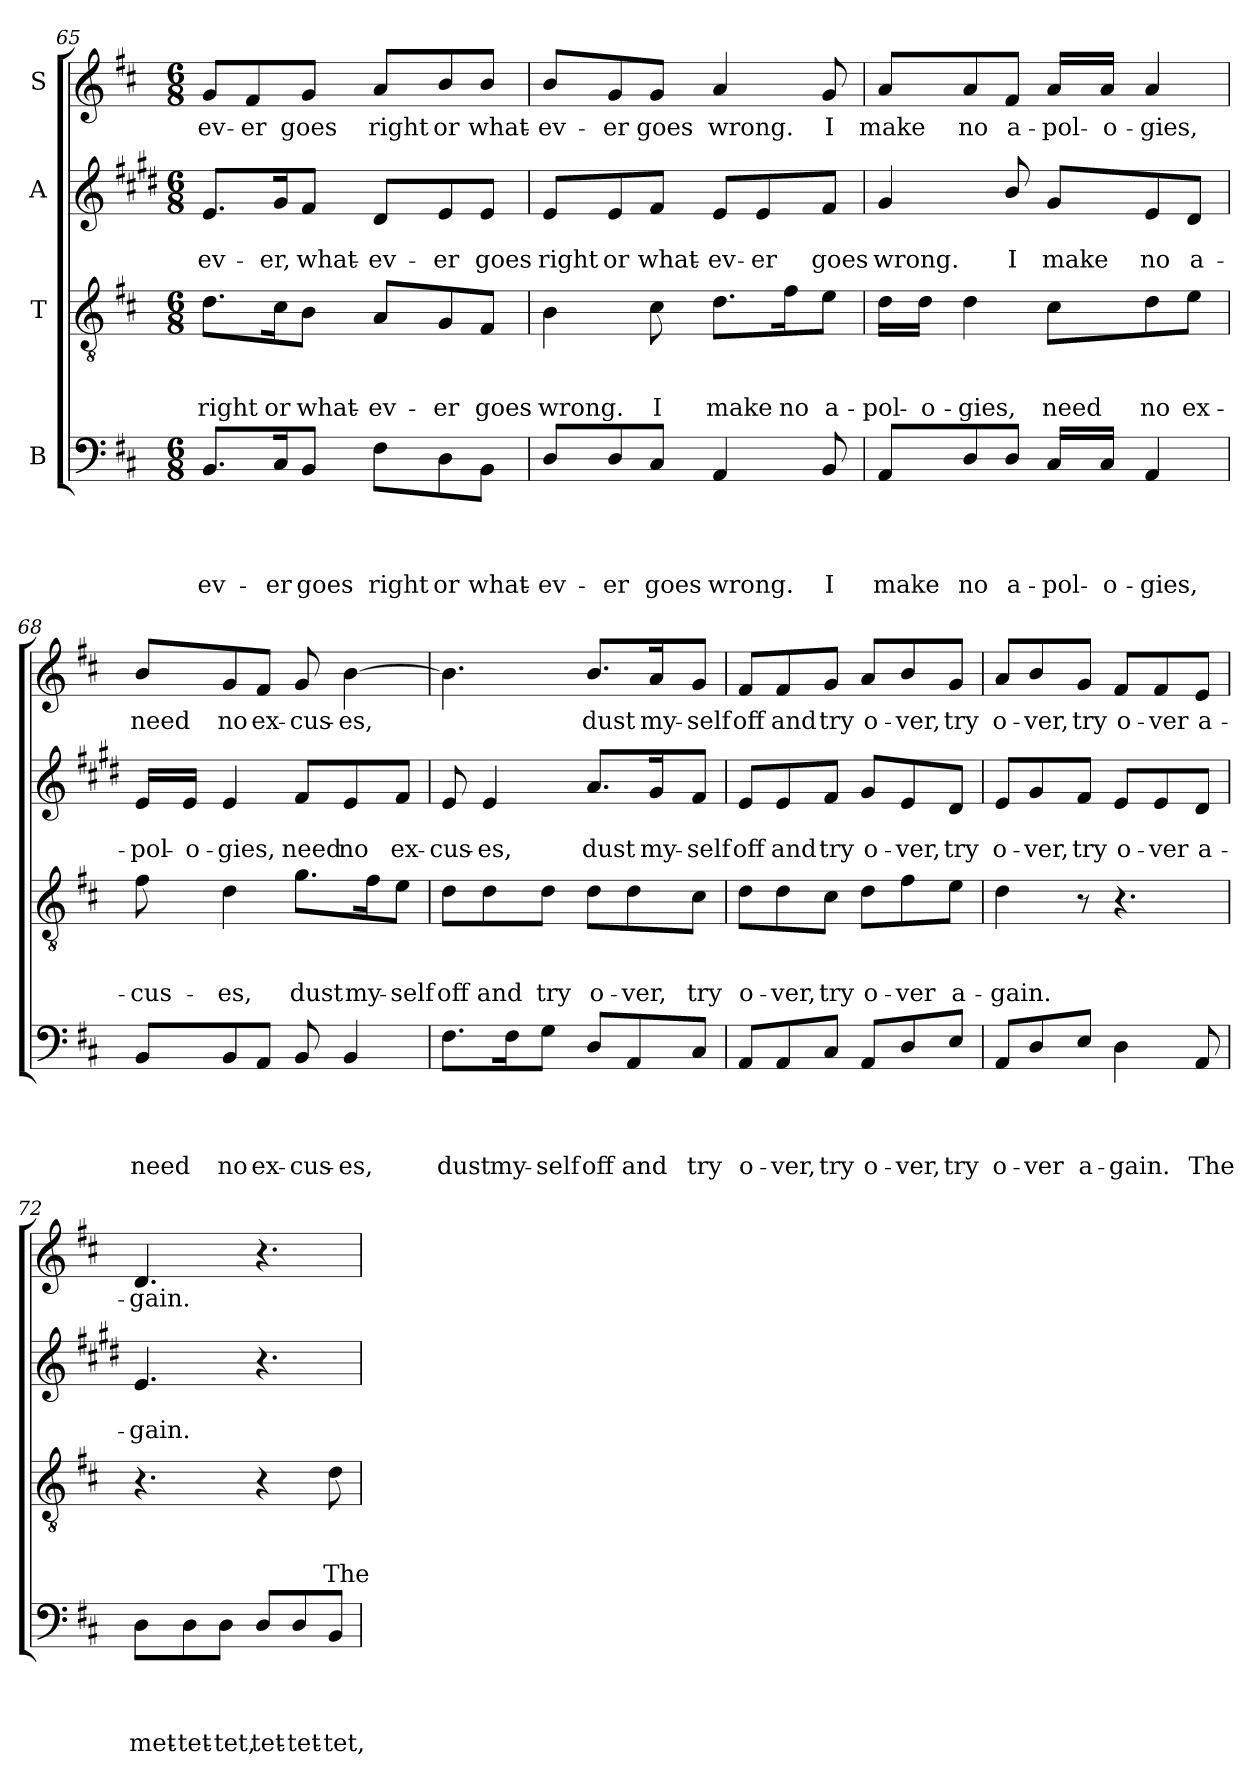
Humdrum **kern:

**kern	**text	**text	**text	**text	**kern	**text	**text	**text	**kern	**text	**text	**kern	**text
*part4	*part4	*part4	*part4	*part4	*part3	*part3	*part3	*part3	*part2	*part2	*part2	*part1	*part1
*staff4	*staff4	*staff4	*staff4	*staff4	*staff3	*staff3	*staff3	*staff3	*staff2	*staff2	*staff2	*staff1	*staff1
*I"B	*	*	*	*	*I"T	*	*	*	*I"A	*	*	*I"S	*
*clefF4	*	*	*	*	*clefGv2	*	*	*	*clefG2	*	*	*clefG2	*
*	*	*	*	*	*	*	*	*	*ITrd1c2	*	*	*	*
*k[f#c#]	*	*	*	*	*k[f#c#]	*	*	*	*k[f#c#]	*	*	*k[f#c#]	*
*D:	*	*	*	*	*D:	*	*	*	*D:	*	*	*D:	*
*M6/8	*	*	*	*	*M6/8	*	*	*	*M6/8	*	*	*M6/8	*
=65	=65	=65	=65	=65	=65	=65	=65	=65	=65	=65	=65	=65	=65
!	!	!	!	!LO:LY:b	!	!	!	!LO:LY:b	!	!	!LO:LY:b	!	!LO:LY:b
8.BB/L	.	.	.	-ev-	8.d\L	.	.	right	8.d/L	.	-ev-	8g/L	-ev-
!	!	!	!	!	!	!	!	!	!	!	!	!	!LO:LY:b
.	.	.	.	.	.	.	.	.	.	.	.	8f#/	-er
!	!	!	!	!LO:LY:b	!	!	!	!LO:LY:b	!	!	!LO:LY:b	!	!
16C#/k	.	.	.	-er	16c#\k	.	.	or	16f#/k	.	-er,	.	.
!	!	!	!	!LO:LY:b	!	!	!	!LO:LY:b	!	!	!LO:LY:b	!	!LO:LY:b
8BB/J	.	.	.	goes	8B\J	.	.	what-	8e/J	.	what-	8g/J	goes
!	!	!	!	!LO:LY:b	!	!	!	!LO:LY:b	!	!	!LO:LY:b	!	!LO:LY:b
8F#\L	.	.	.	right	8A/L	.	.	-ev-	8c#/L	.	-ev-	8a/L	right
!	!	!	!	!LO:LY:b	!	!	!	!LO:LY:b	!	!	!LO:LY:b	!	!LO:LY:b
8D\	.	.	.	or	8G/	.	.	-er	8d/	.	-er	8b/	or
!	!	!	!	!LO:LY:b	!	!	!	!LO:LY:b	!	!	!LO:LY:b	!	!LO:LY:b
8BB\J	.	.	.	what-	8F#/J	.	.	goes	8d/J	.	goes	8b/J	what-
=66	=66	=66	=66	=66	=66	=66	=66	=66	=66	=66	=66	=66	=66
!	!	!	!	!LO:LY:b	!	!	!	!LO:LY:b	!	!	!LO:LY:b	!	!LO:LY:b
8D/L	.	.	.	-ev-	4B\	.	.	wrong.	8d/L	.	right	8b/L	-ev-
!	!	!	!	!LO:LY:b	!	!	!	!	!	!	!LO:LY:b	!	!LO:LY:b
8D/	.	.	.	-er	.	.	.	.	8d/	.	or	8g/	-er
!	!	!	!	!LO:LY:b	!	!	!	!LO:LY:b	!	!	!LO:LY:b	!	!LO:LY:b
8C#/J	.	.	.	goes	8c#\	.	.	I	8e/J	.	what-	8g/J	goes
!	!	!	!	!LO:LY:b	!	!	!	!LO:LY:b	!	!	!LO:LY:b	!	!LO:LY:b
4AA/	.	.	.	wrong.	8.d\L	.	.	make	8d/L	.	-ev-	4a/	wrong.
!	!	!	!	!	!	!	!	!	!	!	!LO:LY:b	!	!
.	.	.	.	.	.	.	.	.	8d/	.	-er	.	.
!	!	!	!	!	!	!	!	!LO:LY:b	!	!	!	!	!
.	.	.	.	.	16f#\k	.	.	no	.	.	.	.	.
!	!	!	!	!LO:LY:b	!	!	!	!LO:LY:b	!	!	!LO:LY:b	!	!LO:LY:b
8BB/	.	.	.	I	8e\J	.	.	a-	8e/J	.	goes	8g/	I
=67	=67	=67	=67	=67	=67	=67	=67	=67	=67	=67	=67	=67	=67
!	!	!	!	!LO:LY:b	!	!	!	!LO:LY:b	!	!	!LO:LY:b	!	!LO:LY:b
8AA/L	.	.	.	make	16d\LL	.	.	-pol-	4f#/	.	wrong.	8a/L	make
!	!	!	!	!	!	!	!	!LO:LY:b	!	!	!	!	!
.	.	.	.	.	16d\JJ	.	.	-o-	.	.	.	.	.
!	!	!	!	!LO:LY:b	!	!	!	!LO:LY:b	!	!	!	!	!LO:LY:b
8D/	.	.	.	no	4d\	.	.	-gies,	.	.	.	8a/	no
!	!	!	!	!LO:LY:b	!	!	!	!	!	!	!LO:LY:b	!	!LO:LY:b
8D/J	.	.	.	a-	.	.	.	.	8a/	.	I	8f#/J	a-
!	!	!	!	!LO:LY:b	!	!	!	!LO:LY:b	!	!	!LO:LY:b	!	!LO:LY:b
16C#/LL	.	.	.	-pol-	8c#\L	.	.	need	8f#/L	.	make	16a/LL	-pol-
!	!	!	!	!LO:LY:b	!	!	!	!	!	!	!	!	!LO:LY:b
16C#/JJ	.	.	.	-o-	.	.	.	.	.	.	.	16a/JJ	-o-
!	!	!	!	!LO:LY:b	!	!	!	!LO:LY:b	!	!	!LO:LY:b	!	!LO:LY:b
4AA/	.	.	.	-gies,	8d\	.	.	no	8d/	.	no	4a/	-gies,
!	!	!	!	!	!	!	!	!LO:LY:b	!	!	!LO:LY:b	!	!
.	.	.	.	.	8e\J	.	.	ex-	8c#/J	.	a-	.	.
!!LO:LB:g=z
=68	=68	=68	=68	=68	=68	=68	=68	=68	=68	=68	=68	=68	=68
!	!	!	!	!LO:LY:b	!	!	!	!LO:LY:b	!	!	!LO:LY:b	!	!LO:LY:b
8BB/L	.	.	.	need	8f#\	.	.	-cus-	16d/LL	.	-pol-	8b/L	need
!	!	!	!	!	!	!	!	!	!	!	!LO:LY:b	!	!
.	.	.	.	.	.	.	.	.	16d/JJ	.	-o-	.	.
!	!	!	!	!LO:LY:b	!	!	!	!LO:LY:b	!	!	!LO:LY:b	!	!LO:LY:b
8BB/	.	.	.	no	4d\	.	.	-es,	4d/	.	-gies,	8g/	no
!	!	!	!	!LO:LY:b	!	!	!	!	!	!	!	!	!LO:LY:b
8AA/J	.	.	.	ex-	.	.	.	.	.	.	.	8f#/J	ex-
!	!	!	!	!LO:LY:b	!	!	!	!LO:LY:b	!	!	!LO:LY:b	!	!LO:LY:b
8BB/	.	.	.	-cus-	8.g\L	.	.	dust	8e/L	.	need	8g/	-cus-
!	!	!	!	!LO:LY:b	!	!	!	!	!	!	!LO:LY:b	!	!LO:LY:b
4BB/	.	.	.	-es,	.	.	.	.	8d/	.	no	[4b\	-es,
!	!	!	!	!	!	!	!	!LO:LY:b	!	!	!	!	!
.	.	.	.	.	16f#\k	.	.	my-	.	.	.	.	.
!	!	!	!	!	!	!	!	!LO:LY:b	!	!	!LO:LY:b	!	!
.	.	.	.	.	8e\J	.	.	-self	8e/J	.	ex-	.	.
=69	=69	=69	=69	=69	=69	=69	=69	=69	=69	=69	=69	=69	=69
!	!	!	!	!LO:LY:b	!	!	!	!LO:LY:b	!	!	!LO:LY:b	!	!
8.F#\L	.	.	.	dust	8d\L	.	.	off	8d/	.	-cus-	4.b\]	.
!	!	!	!	!	!	!	!	!LO:LY:b	!	!	!LO:LY:b	!	!
.	.	.	.	.	8d\	.	.	and	4d/	.	-es,	.	.
!	!	!	!	!LO:LY:b	!	!	!	!	!	!	!	!	!
16F#\k	.	.	.	my-	.	.	.	.	.	.	.	.	.
!	!	!	!	!LO:LY:b	!	!	!	!LO:LY:b	!	!	!	!	!
8G\J	.	.	.	-self	8d\J	.	.	try	.	.	.	.	.
!	!	!	!	!LO:LY:b	!	!	!	!LO:LY:b	!	!	!LO:LY:b	!	!LO:LY:b
8D/L	.	.	.	off	8d\L	.	.	o-	8.g/L	.	dust	8.b/L	dust
!	!	!	!	!LO:LY:b	!	!	!	!LO:LY:b	!	!	!	!	!
8AA/	.	.	.	and	8d\	.	.	-ver,	.	.	.	.	.
!	!	!	!	!	!	!	!	!	!	!	!LO:LY:b	!	!LO:LY:b
.	.	.	.	.	.	.	.	.	16f#/k	.	my-	16a/k	my-
!	!	!	!	!LO:LY:b	!	!	!	!LO:LY:b	!	!	!LO:LY:b	!	!LO:LY:b
8C#/J	.	.	.	try	8c#\J	.	.	try	8e/J	.	-self	8g/J	-self
=70	=70	=70	=70	=70	=70	=70	=70	=70	=70	=70	=70	=70	=70
!	!	!	!	!LO:LY:b	!	!	!	!LO:LY:b	!	!	!LO:LY:b	!	!LO:LY:b
8AA/L	.	.	.	o-	8d\L	.	.	o-	8d/L	.	off	8f#/L	off
!	!	!	!	!LO:LY:b	!	!	!	!LO:LY:b	!	!	!LO:LY:b	!	!LO:LY:b
8AA/	.	.	.	-ver,	8d\	.	.	-ver,	8d/	.	and	8f#/	and
!	!	!	!	!LO:LY:b	!	!	!	!LO:LY:b	!	!	!LO:LY:b	!	!LO:LY:b
8C#/J	.	.	.	try	8c#\J	.	.	try	8e/J	.	try	8g/J	try
!	!	!	!	!LO:LY:b	!	!	!	!LO:LY:b	!	!	!LO:LY:b	!	!LO:LY:b
8AA/L	.	.	.	o-	8d\L	.	.	o-	8f#/L	.	o-	8a/L	o-
!	!	!	!	!LO:LY:b	!	!	!	!LO:LY:b	!	!	!LO:LY:b	!	!LO:LY:b
8D/	.	.	.	-ver,	8f#\	.	.	-ver	8d/	.	-ver,	8b/	-ver,
!	!	!	!	!LO:LY:b	!	!	!	!LO:LY:b	!	!	!LO:LY:b	!	!LO:LY:b
8E/J	.	.	.	try	8e\J	.	.	a-	8c#/J	.	try	8g/J	try
=71	=71	=71	=71	=71	=71	=71	=71	=71	=71	=71	=71	=71	=71
!	!	!	!	!LO:LY:b	!	!	!	!LO:LY:b	!	!	!LO:LY:b	!	!LO:LY:b
8AA/L	.	.	.	o-	4d\	.	.	-gain.	8d/L	.	o-	8a/L	o-
!	!	!	!	!LO:LY:b	!	!	!	!	!	!	!LO:LY:b	!	!LO:LY:b
8D/	.	.	.	-ver	.	.	.	.	8f#/	.	-ver,	8b/	-ver,
!	!	!	!	!LO:LY:b	!	!	!	!	!	!	!LO:LY:b	!	!LO:LY:b
8E/J	.	.	.	a-	8r	.	.	.	8e/J	.	try	8g/J	try
!	!	!	!	!LO:LY:b	!	!	!	!	!	!	!LO:LY:b	!	!LO:LY:b
4D\	.	.	.	-gain.	4.r	.	.	.	8d/L	.	o-	8f#/L	o-
!	!	!	!	!	!	!	!	!	!	!	!LO:LY:b	!	!LO:LY:b
.	.	.	.	.	.	.	.	.	8d/	.	-ver	8f#/	-ver
!	!	!	!	!LO:LY:b	!	!	!	!	!	!	!LO:LY:b	!	!LO:LY:b
8AA/	.	.	.	The	.	.	.	.	8c#/J	.	a-	8e/J	a-
!!LO:PB:g=z
=72	=72	=72	=72	=72	=72	=72	=72	=72	=72	=72	=72	=72	=72
!	!	!	!	!LO:LY:b	!	!	!	!	!	!	!LO:LY:b	!	!LO:LY:b
8D\L	.	.	.	met-	4.r	.	.	.	4.d/	.	-gain.	4.d/	-gain.
!	!	!	!	!LO:LY:b	!	!	!	!	!	!	!	!	!
8D\	.	.	.	-tet-	.	.	.	.	.	.	.	.	.
!	!	!	!	!LO:LY:b	!	!	!	!	!	!	!	!	!
8D\J	.	.	.	-tet,	.	.	.	.	.	.	.	.	.
!	!	!	!	!LO:LY:b	!	!	!	!	!	!	!	!	!
8D/L	.	.	.	tet-	4r	.	.	.	4.r	.	.	4.r	.
!	!	!	!	!LO:LY:b	!	!	!	!	!	!	!	!	!
8D/	.	.	.	-tet-	.	.	.	.	.	.	.	.	.
!	!	!	!	!LO:LY:b	!	!	!	!LO:LY:b	!	!	!	!	!
8BB/J	.	.	.	-tet,	8d\	.	.	The	.	.	.	.	.
=	=	=	=	=	=	=	=	=	=	=	=	=	=
*-	*-	*-	*-	*-	*-	*-	*-	*-	*-	*-	*-	*-	*-
